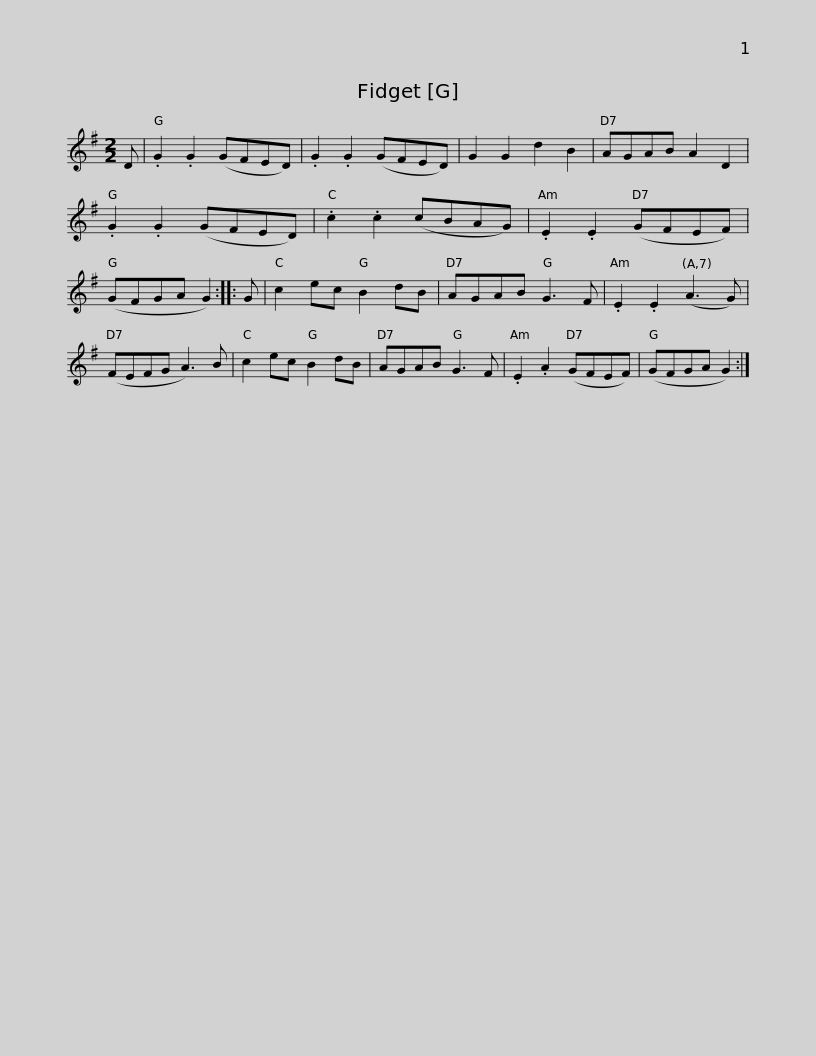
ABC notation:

X:1
L:1/8
M:2/2
I:linebreak $
K:G
V:1 treble
V:1
 D | .G2 .G2 (GFED) | .G2 .G2 (GFED) | G2 G2 d2 B2 | AGAB A2 D2 | %5
 .G2 .G2 (GFED) | .c2 .c2 (cBAG) | .E2 .E2 (GFEF) |$ (GFGA G2) :: G | %10
 c2 ec B2 dB | AGAB G3 F | .E2 .E2 (A3 G) | (FEFG A3) B | c2 ec B2 dB |$ %15
 AGAB G3 F | .E2 .A2 (GFEF) | (GFGA G2) :| %18
